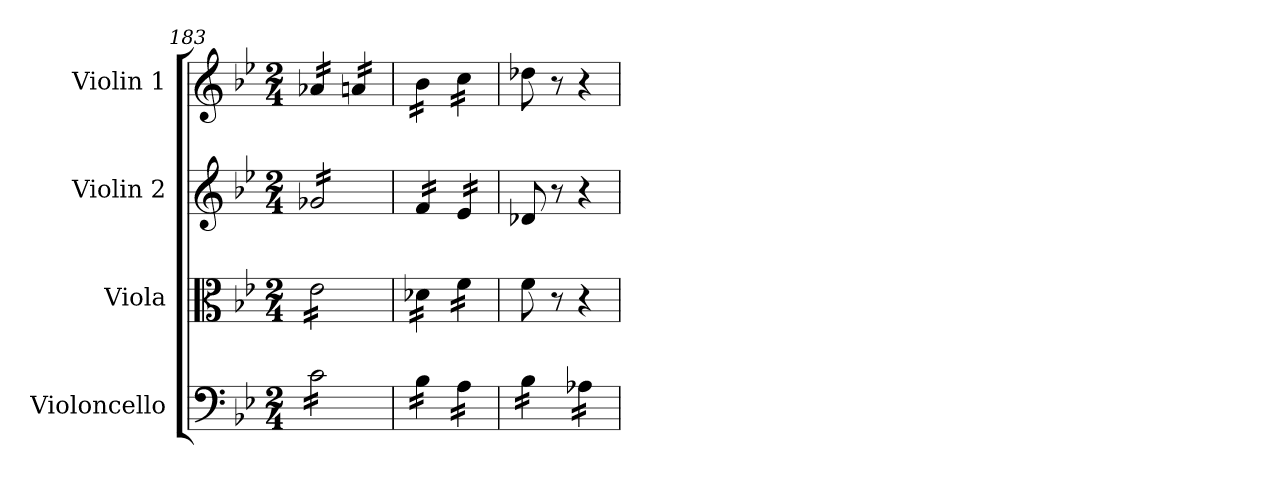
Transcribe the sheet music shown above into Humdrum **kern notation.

**kern	**dynam	**kern	**kern	**kern
*part4	*part4	*part3	*part2	*part1
*staff4	*staff4	*staff3	*staff2	*staff1
*I"Violoncello	*	*I"Viola	*I"Violin 2	*I"Violin 1
*I'Vc	*	*I'Vla	*I'Vln	*I'Vln
*clefF4	*	*clefC3	*clefG2	*clefG2
*k[b-e-]	*	*k[b-e-]	*k[b-e-]	*k[b-e-]
*M2/4	*	*M2/4	*M2/4	*M2/4
=183	=183	=183	=183	=183
!	!LO:DY:b	!	!	!
!	!LO:DY:n=1:b	!	!	!
*tremolo	*	*	*	*
*	*	*tremolo	*	*
*	*	*	*tremolo	*
*	*	*	*	*tremolo
16c\LL	fp fp	16e-\LL	16g-X/LL	16a-X/LL
16c\	.	16e-\	16g-X/	16a-X/
16c\	.	16e-\	16g-X/	16a-X/
16c\	.	16e-\	16g-X/	16a-X/JJ
16c\	.	16e-\	16g-X/	16an/LL
16c\	.	16e-\	16g-X/	16an/
16c\	.	16e-\	16g-X/	16an/
16c\JJ	.	16e-\JJ	16g-X/JJ	16an/JJ
=184	=184	=184	=184	=184
16B-\LL	.	16d-X\LL	16f/LL	16b-\LL
16B-\	.	16d-X\	16f/	16b-\
16B-\	.	16d-X\	16f/	16b-\
16B-\JJ	.	16d-X\JJ	16f/JJ	16b-\JJ
16A\LL	.	16f\LL	16e-/LL	16cc\LL
16A\	.	16f\	16e-/	16cc\
16A\	.	16f\	16e-/	16cc\
16A\JJ	.	16f\JJ	16e-/JJ	16cc\JJ
*	*	*	*	*Xtremolo
*	*	*	*Xtremolo	*
*	*	*Xtremolo	*	*
=185	=185	=185	=185	=185
16B-\LL	.	8f\	8d-X/	8dd-X\
16B-\	.	.	.	.
16B-\	.	8r	8r	8r
16B-\JJ	.	.	.	.
16A-X\LL	.	4r	4r	4r
16A-X\	.	.	.	.
16A-X\	.	.	.	.
16A-X\JJ	.	.	.	.
*Xtremolo	*	*	*	*
=	=	=	=	=
*-	*-	*-	*-	*-
